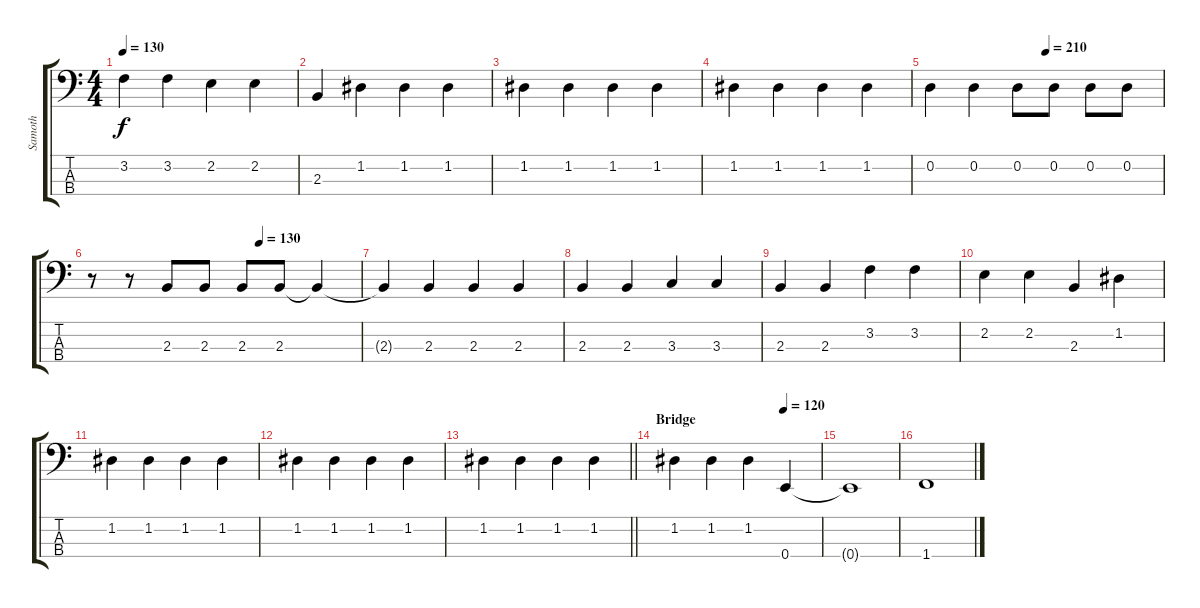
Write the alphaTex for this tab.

\track ("Samoth" "Samoth") {instrument electricbasspick}
\staff {score tabs}
\tuning (G2 D2 A1 E1) {hide}
\ts (4 4)
\tempo 130
\clef f4
\ks c
3.2.4{dy f} 3.2.4 2.2.4 2.2.4 |
2.3.4 1.2.4 1.2.4 1.2.4 |
1.2.4 1.2.4 1.2.4 1.2.4 |
1.2.4 1.2.4 1.2.4 1.2.4 |
\tempo (210 0.5)
0.2.4 0.2.4 0.2.8 0.2.8 0.2.8 0.2.8 |
\tempo (130 0.625)
r.8 r.8 2.3.8 2.3.8 2.3.8 2.3.8 2.3{t}.4 |
2.3{t}.4 2.3.4 2.3.4 2.3.4 |
2.3.4 2.3.4 3.3.4 3.3.4 |
2.3.4 2.3.4 3.2.4 3.2.4 |
2.2.4 2.2.4 2.3.4 1.2.4 |
1.2.4 1.2.4 1.2.4 1.2.4 |
1.2.4 1.2.4 1.2.4 1.2.4 |
\barLineRight lightlight
1.2.4 1.2.4 1.2.4 1.2.4 |
\section ("" "Bridge")
\tempo (120 0.75)
1.2.4 1.2.4 1.2.4 0.4.4 |
0.4{t}.1 |
1.4.1
